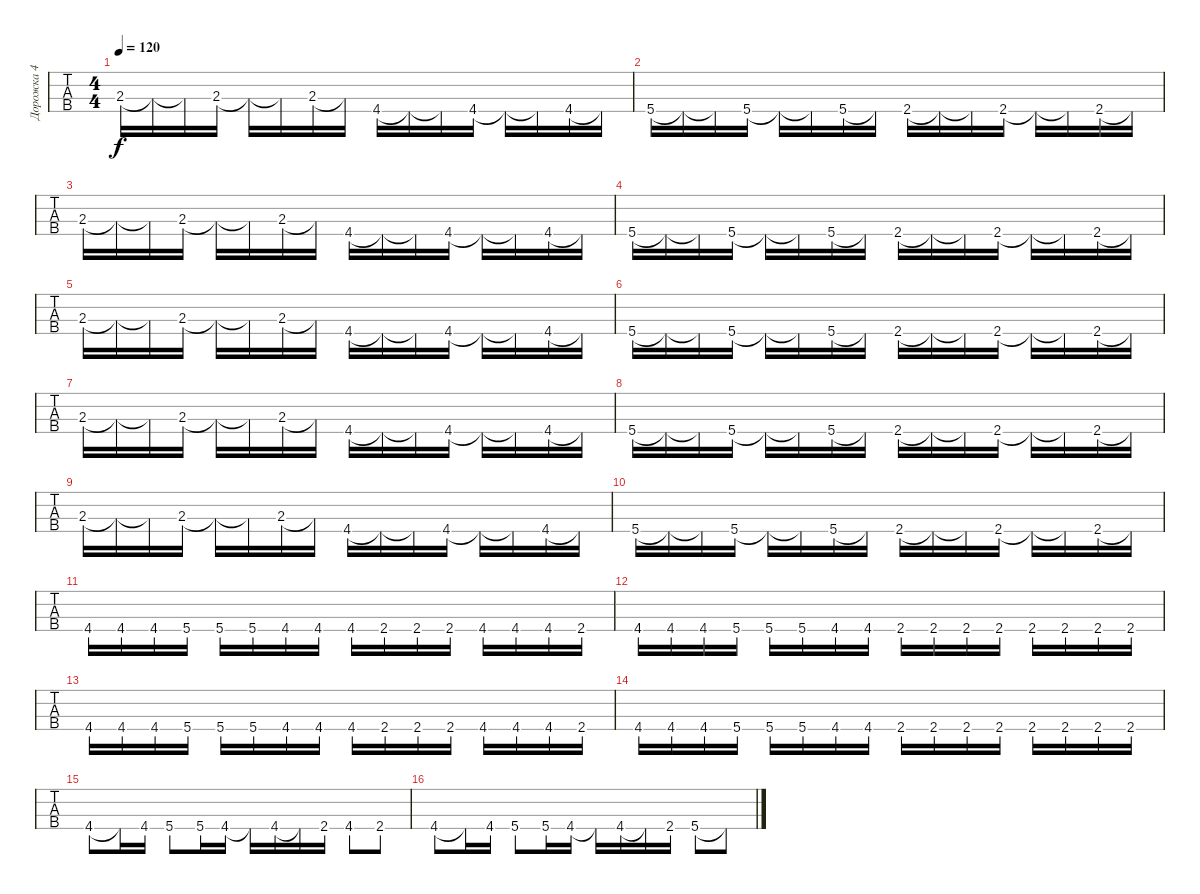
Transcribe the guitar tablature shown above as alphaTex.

\track ("Дорожка 4" "Дорожка 4") {instrument electricbassfinger}
\staff {tabs}
\tuning (F2 C2 G1 C1) {hide}
\ts (4 4)
\tempo 120
\clef f4
\ks c
2.3.16{dy f} 2.3{t}.16 2.3{t}.16 2.3.16 2.3{t}.16 2.3{t}.16 2.3.16 2.3{t}.16 4.4.16 4.4{t}.16 4.4{t}.16 4.4.16 4.4{t}.16 4.4{t}.16 4.4.16 4.4{t}.16 |
5.4.16 5.4{t}.16 5.4{t}.16 5.4.16 5.4{t}.16 5.4{t}.16 5.4.16 5.4{t}.16 2.4.16 2.4{t}.16 2.4{t}.16 2.4.16 2.4{t}.16 2.4{t}.16 2.4.16 2.4{t}.16 |
2.3.16 2.3{t}.16 2.3{t}.16 2.3.16 2.3{t}.16 2.3{t}.16 2.3.16 2.3{t}.16 4.4.16 4.4{t}.16 4.4{t}.16 4.4.16 4.4{t}.16 4.4{t}.16 4.4.16 4.4{t}.16 |
5.4.16 5.4{t}.16 5.4{t}.16 5.4.16 5.4{t}.16 5.4{t}.16 5.4.16 5.4{t}.16 2.4.16 2.4{t}.16 2.4{t}.16 2.4.16 2.4{t}.16 2.4{t}.16 2.4.16 2.4{t}.16 |
2.3.16 2.3{t}.16 2.3{t}.16 2.3.16 2.3{t}.16 2.3{t}.16 2.3.16 2.3{t}.16 4.4.16 4.4{t}.16 4.4{t}.16 4.4.16 4.4{t}.16 4.4{t}.16 4.4.16 4.4{t}.16 |
5.4.16 5.4{t}.16 5.4{t}.16 5.4.16 5.4{t}.16 5.4{t}.16 5.4.16 5.4{t}.16 2.4.16 2.4{t}.16 2.4{t}.16 2.4.16 2.4{t}.16 2.4{t}.16 2.4.16 2.4{t}.16 |
2.3.16 2.3{t}.16 2.3{t}.16 2.3.16 2.3{t}.16 2.3{t}.16 2.3.16 2.3{t}.16 4.4.16 4.4{t}.16 4.4{t}.16 4.4.16 4.4{t}.16 4.4{t}.16 4.4.16 4.4{t}.16 |
5.4.16 5.4{t}.16 5.4{t}.16 5.4.16 5.4{t}.16 5.4{t}.16 5.4.16 5.4{t}.16 2.4.16 2.4{t}.16 2.4{t}.16 2.4.16 2.4{t}.16 2.4{t}.16 2.4.16 2.4{t}.16 |
2.3.16 2.3{t}.16 2.3{t}.16 2.3.16 2.3{t}.16 2.3{t}.16 2.3.16 2.3{t}.16 4.4.16 4.4{t}.16 4.4{t}.16 4.4.16 4.4{t}.16 4.4{t}.16 4.4.16 4.4{t}.16 |
5.4.16 5.4{t}.16 5.4{t}.16 5.4.16 5.4{t}.16 5.4{t}.16 5.4.16 5.4{t}.16 2.4.16 2.4{t}.16 2.4{t}.16 2.4.16 2.4{t}.16 2.4{t}.16 2.4.16 2.4{t}.16 |
4.4.16 4.4.16 4.4.16 5.4.16 5.4.16 5.4.16 4.4.16 4.4.16 4.4.16 2.4.16 2.4.16 2.4.16 4.4.16 4.4.16 4.4.16 2.4.16 |
4.4.16 4.4.16 4.4.16 5.4.16 5.4.16 5.4.16 4.4.16 4.4.16 2.4.16 2.4.16 2.4.16 2.4.16 2.4.16 2.4.16 2.4.16 2.4.16 |
4.4.16 4.4.16 4.4.16 5.4.16 5.4.16 5.4.16 4.4.16 4.4.16 4.4.16 2.4.16 2.4.16 2.4.16 4.4.16 4.4.16 4.4.16 2.4.16 |
4.4.16 4.4.16 4.4.16 5.4.16 5.4.16 5.4.16 4.4.16 4.4.16 2.4.16 2.4.16 2.4.16 2.4.16 2.4.16 2.4.16 2.4.16 2.4.16 |
4.4.8 4.4{t}.16 4.4.16 5.4.8 5.4.16 4.4.16 4.4{t}.16 4.4.16 4.4{t}.16 2.4.16 4.4.8 2.4.8 |
4.4.8 4.4{t}.16 4.4.16 5.4.8 5.4.16 4.4.16 4.4{t}.16 4.4.16 4.4{t}.16 2.4.16 5.4.8 5.4{t}.8
